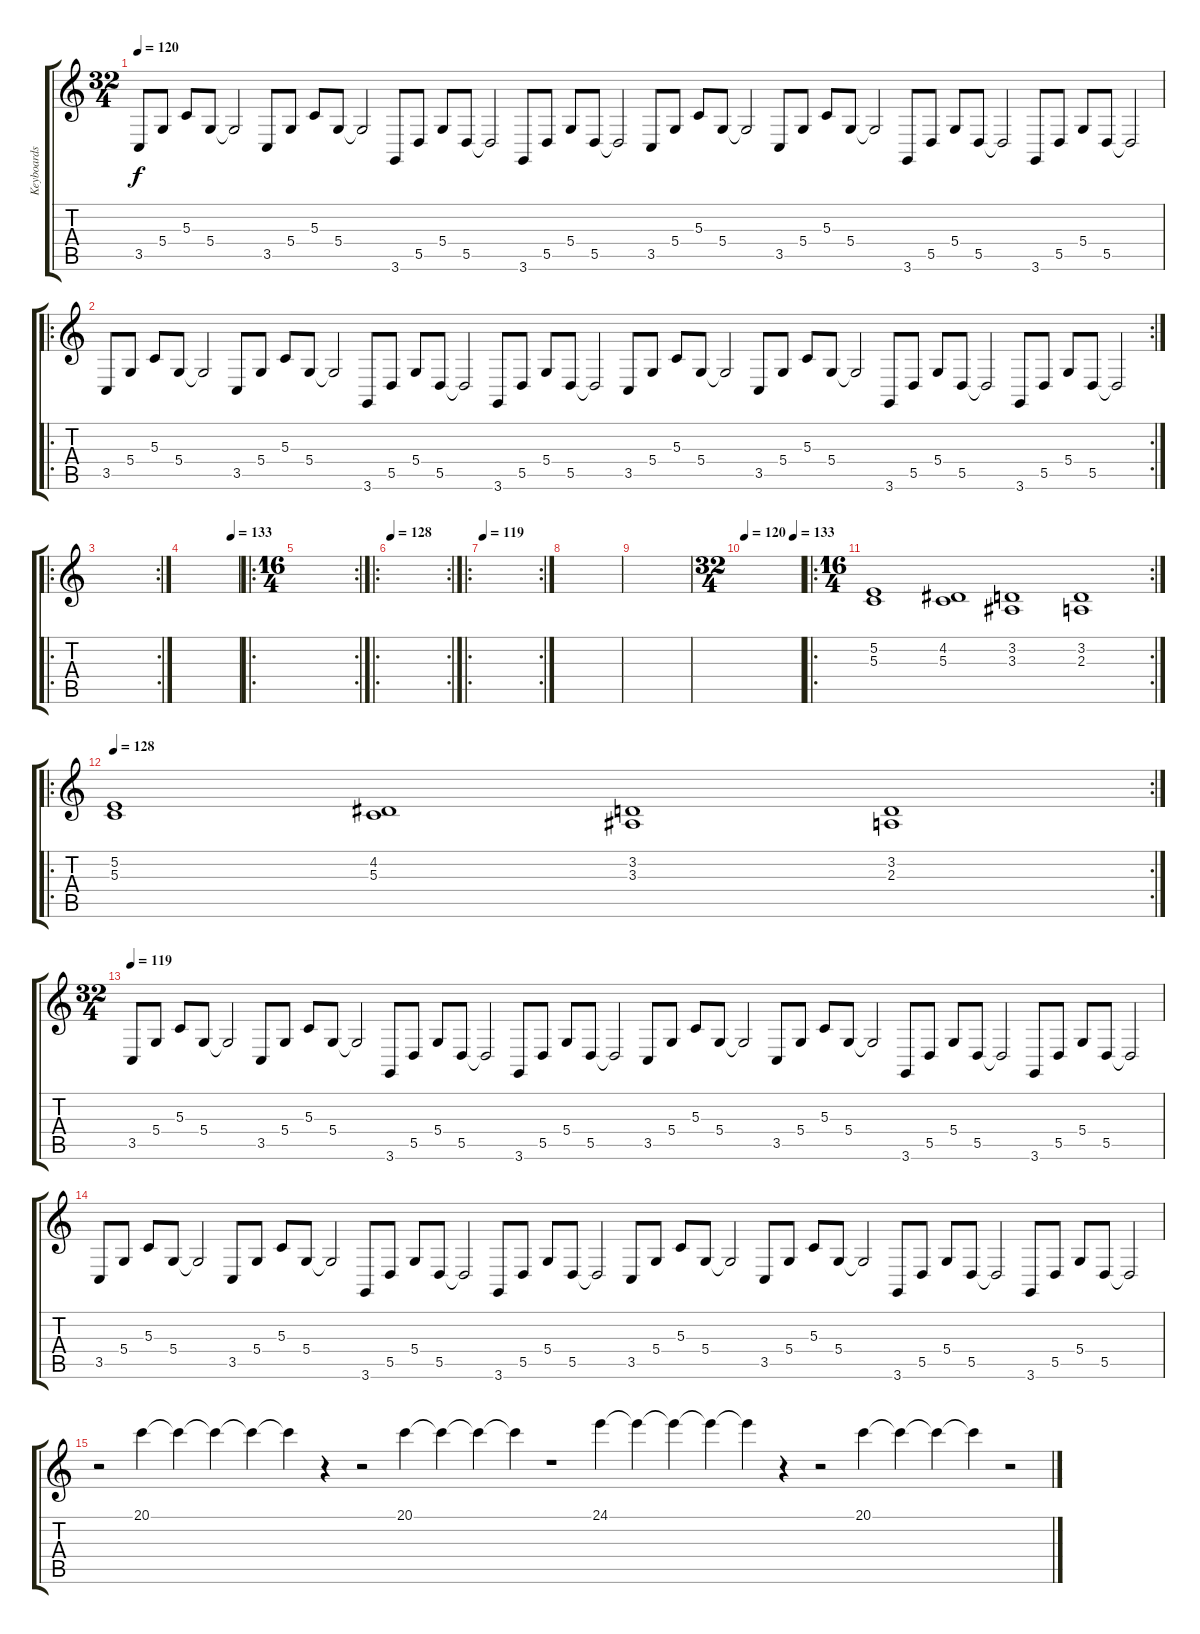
\track ("Keyboards (Piano and Background)" "Keyboards ") {instrument orchestralharp}
\staff {score tabs}
\tuning (E4 B3 G3 D3 A2 E2) {hide}
\ts (32 4)
\tempo 120
\tempo 117
\tempo 120
\clef g2
\ks c
3.5.8{dy f instrument orchestralharp} 5.4.8 5.3.8 5.4.8 5.4{t}.2 3.5.8 5.4.8 5.3.8 5.4.8 5.4{t}.2 3.6.8 5.5.8 5.4.8 5.5.8 5.5{t}.2 3.6.8 5.5.8 5.4.8 5.5.8 5.5{t}.2 3.5.8 5.4.8 5.3.8 5.4.8 5.4{t}.2 3.5.8 5.4.8 5.3.8 5.4.8 5.4{t}.2 3.6.8 5.5.8 5.4.8 5.5.8 5.5{t}.2 3.6.8 5.5.8 5.4.8 5.5.8 5.5{t}.2 |
\ro
\rc 2
3.5.8 5.4.8 5.3.8 5.4.8 5.4{t}.2 3.5.8 5.4.8 5.3.8 5.4.8 5.4{t}.2 3.6.8 5.5.8 5.4.8 5.5.8 5.5{t}.2 3.6.8 5.5.8 5.4.8 5.5.8 5.5{t}.2 3.5.8 5.4.8 5.3.8 5.4.8 5.4{t}.2 3.5.8 5.4.8 5.3.8 5.4.8 5.4{t}.2 3.6.8 5.5.8 5.4.8 5.5.8 5.5{t}.2 3.6.8 5.5.8 5.4.8 5.5.8 5.5{t}.2 |
\ro
\rc 2
|
\tempo (133 0.875)
|
\ro
\rc 2
\ts (16 4)
|
\ro
\rc 2
\tempo 128
|
\ro
\rc 2
\tempo 119
|
|
|
\ts (32 4)
\tempo 120
\tempo (133 0.875)
|
\ro
\rc 2
\ts (16 4)
(5.2 5.3).1{instrument synthstrings2} (4.2 5.3).1 (3.2 3.3).1 (3.2 2.3).1 |
\ro
\rc 2
\tempo 128
(5.2 5.3).1{instrument synthstrings2} (4.2 5.3).1 (3.2 3.3).1 (3.2 2.3).1 |
\ts (32 4)
\tempo 119
3.5.8{instrument orchestralharp} 5.4.8 5.3.8 5.4.8 5.4{t}.2 3.5.8 5.4.8 5.3.8 5.4.8 5.4{t}.2 3.6.8 5.5.8 5.4.8 5.5.8 5.5{t}.2 3.6.8 5.5.8 5.4.8 5.5.8 5.5{t}.2 3.5.8 5.4.8 5.3.8 5.4.8 5.4{t}.2 3.5.8 5.4.8 5.3.8 5.4.8 5.4{t}.2 3.6.8 5.5.8 5.4.8 5.5.8 5.5{t}.2 3.6.8 5.5.8 5.4.8 5.5.8 5.5{t}.2 |
3.5.8{instrument orchestralharp} 5.4.8 5.3.8 5.4.8 5.4{t}.2 3.5.8 5.4.8 5.3.8 5.4.8 5.4{t}.2 3.6.8 5.5.8 5.4.8 5.5.8 5.5{t}.2 3.6.8 5.5.8 5.4.8 5.5.8 5.5{t}.2 3.5.8 5.4.8 5.3.8 5.4.8 5.4{t}.2 3.5.8 5.4.8 5.3.8 5.4.8 5.4{t}.2 3.6.8 5.5.8 5.4.8 5.5.8 5.5{t}.2 3.6.8 5.5.8 5.4.8 5.5.8 5.5{t}.2 |
r.2{instrument synthstrings2} 20.1.4 20.1{t}.4 20.1{t}.4 20.1{t}.4 20.1{t}.4 r.4 r.2 20.1.4 20.1{t}.4 20.1{t}.4 20.1{t}.4 r.1 24.1.4 24.1{t}.4 24.1{t}.4 24.1{t}.4 24.1{t}.4 r.4 r.2 20.1.4 20.1{t}.4 20.1{t}.4 20.1{t}.4 r.2
